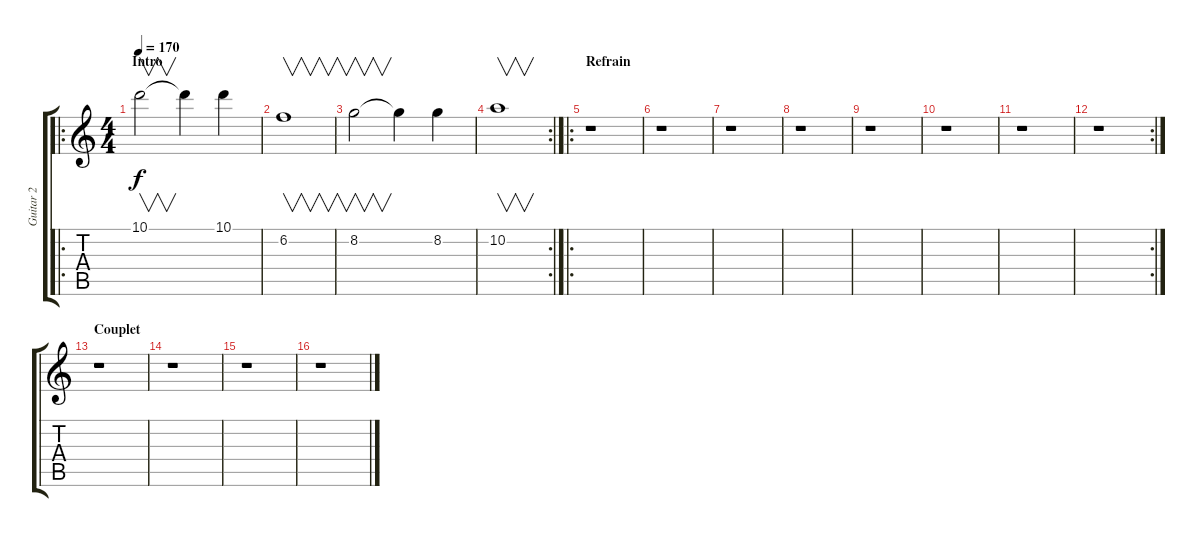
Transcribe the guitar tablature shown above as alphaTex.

\track ("Guitar 2" "Guitar 2") {instrument distortionguitar}
\staff {score tabs}
\tuning (E4 B3 G3 D3 A2 E2) {hide}
\ro
\ts (4 4)
\section ("" "Intro")
\tempo 170
\clef g2
\ks c
10.1.2{v dy f instrument distortionguitar} 10.1{t}.4 10.1.4 |
6.2.1{v} |
8.2.2{v} 8.2{t}.4 8.2.4 |
\rc 2
10.2.1{v} |
\ro
\section ("" "Refrain")
r.1 |
r.1 |
r.1 |
r.1 |
r.1 |
r.1 |
r.1 |
\rc 2
r.1 |
\section ("" "Couplet")
r.1 |
r.1 |
r.1 |
r.1
